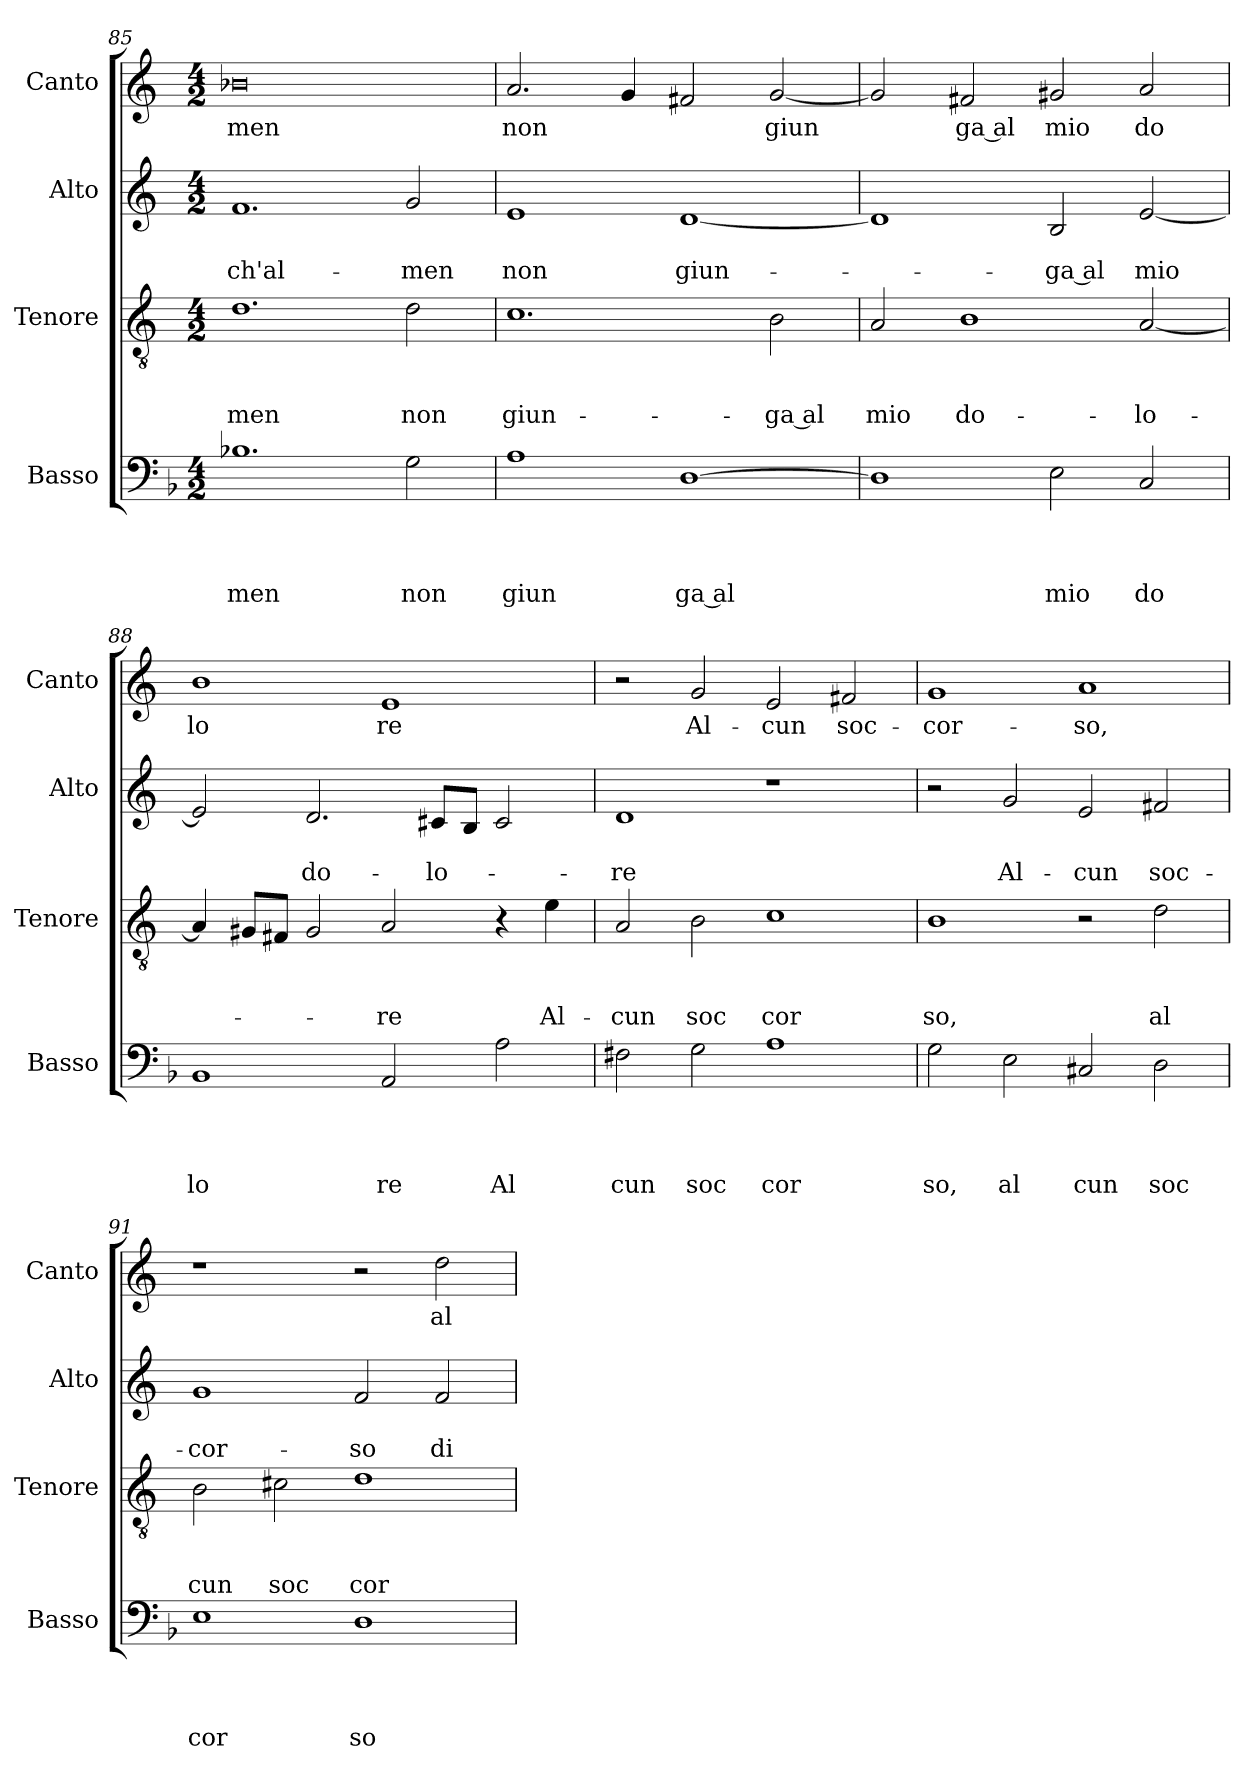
**kern	**text	**text	**text	**text	**kern	**text	**text	**text	**kern	**text	**text	**kern	**text
*part4	*part4	*part4	*part4	*part4	*part3	*part3	*part3	*part3	*part2	*part2	*part2	*part1	*part1
*staff4	*staff4	*staff4	*staff4	*staff4	*staff3	*staff3	*staff3	*staff3	*staff2	*staff2	*staff2	*staff1	*staff1
*I"Basso	*	*	*	*	*I"Tenore	*	*	*	*I"Alto	*	*	*I"Canto	*
*I'Basso	*	*	*	*	*I'Tenore	*	*	*	*I'Alto	*	*	*I'Canto	*
*clefF4	*	*	*	*	*clefGv2	*	*	*	*clefG2	*	*	*clefG2	*
*	*	*	*	*	*ITrd-3c-5	*	*	*	*ITrd-3c-5	*	*	*ITrd-3c-5	*
*k[b-]	*	*	*	*	*k[b-]	*	*	*	*k[b-]	*	*	*k[b-]	*
*F:	*	*	*	*	*F:	*	*	*	*F:	*	*	*F:	*
*M4/2	*	*	*	*	*M4/2	*	*	*	*M4/2	*	*	*M4/2	*
=85	=85	=85	=85	=85	=85	=85	=85	=85	=85	=85	=85	=85	=85
!	!	!	!	!LO:LY:b	!	!	!	!LO:LY:b	!	!	!LO:LY:b	!	!LO:LY:b
1.B-X	.	.	.	men	1.g	.	.	-men	1.b-	.	ch'al-	0ee-X	men
!	!	!	!	!LO:LY:b	!	!	!	!LO:LY:b	!	!	!LO:LY:b	!	!
2G\	.	.	.	non	2g\	.	.	non	2cc/	.	-men	.	.
=86	=86	=86	=86	=86	=86	=86	=86	=86	=86	=86	=86	=86	=86
!	!	!	!	!LO:LY:b	!	!	!	!LO:LY:b	!	!	!LO:LY:b	!	!LO:LY:b
1A	.	.	.	giun	1.f	.	.	giun-	1a	.	non	2.dd/	non
.	.	.	.	.	.	.	.	.	.	.	.	4cc/	.
!	!	!	!	!LO:LY:b	!	!	!	!	!	!	!LO:LY:b	!	!
[>1D	.	.	.	ga al	.	.	.	.	[<1g	.	giun-	2bn/	.
!	!	!	!	!	!	!	!	!LO:LY:b:rj	!	!	!	!	!LO:LY:b
.	.	.	.	.	2e\	.	.	-ga al	.	.	.	[<2cc/	giun
=87	=87	=87	=87	=87	=87	=87	=87	=87	=87	=87	=87	=87	=87
!	!	!	!	!	!	!	!	!LO:LY:b	!	!	!	!	!
1D]	.	.	.	.	2d/	.	.	mio	1g]	.	.	2cc/]	.
!	!	!	!	!	!	!	!	!LO:LY:b	!	!	!	!	!LO:LY:b:rj
.	.	.	.	.	1e	.	.	do-	.	.	.	2bn/	ga al
!	!	!	!	!LO:LY:b	!	!	!	!	!	!	!LO:LY:b:rj	!	!LO:LY:b
2E\	.	.	.	mio	.	.	.	.	2e/	.	-ga al	2cc#X/	mio
!	!	!	!	!LO:LY:b	!	!	!	!LO:LY:b	!	!	!LO:LY:b	!	!LO:LY:b
2C/	.	.	.	do	[<2d/	.	.	-lo-	[<2a/	.	mio	2dd/	do
=88	=88	=88	=88	=88	=88	=88	=88	=88	=88	=88	=88	=88	=88
!	!	!	!	!LO:LY:b	!	!	!	!	!	!	!	!	!LO:LY:b
1BB-	.	.	.	lo	4d/]	.	.	.	2a/]	.	.	1ee	lo
.	.	.	.	.	8c#X/L	.	.	.	.	.	.	.	.
.	.	.	.	.	8Bn/J	.	.	.	.	.	.	.	.
!	!	!	!	!	!	!	!	!	!	!	!LO:LY:b	!	!
.	.	.	.	.	2c#/	.	.	.	2.g/	.	do-	.	.
!	!	!	!	!LO:LY:b	!	!	!	!LO:LY:b	!	!	!	!	!LO:LY:b
2AA/	.	.	.	re	2d/	.	.	-re	.	.	.	1a	re
!	!	!	!	!	!	!	!	!	!	!	!LO:LY:b	!	!
.	.	.	.	.	.	.	.	.	8f#X/L	.	-lo-	.	.
.	.	.	.	.	.	.	.	.	8e/J	.	.	.	.
!	!	!	!	!LO:LY:b	!	!	!	!	!	!	!	!	!
2A\	.	.	.	Al	4r	.	.	.	2f#/	.	.	.	.
!	!	!	!	!	!	!	!	!LO:LY:b	!	!	!	!	!
.	.	.	.	.	4a\	.	.	Al-	.	.	.	.	.
!!LO:LB:g=z
=89	=89	=89	=89	=89	=89	=89	=89	=89	=89	=89	=89	=89	=89
!	!	!	!	!LO:LY:b	!	!	!	!LO:LY:b	!	!	!LO:LY:b	!	!
2F#X\	.	.	.	cun	2d/	.	.	-cun	1g	.	-re	2r	.
!	!	!	!	!LO:LY:b	!	!	!	!LO:LY:b	!	!	!	!	!LO:LY:b
2G\	.	.	.	soc	2e\	.	.	soc	.	.	.	2cc/	Al-
!	!	!	!	!LO:LY:b	!	!	!	!LO:LY:b	!	!	!	!	!LO:LY:b
1A	.	.	.	cor	1f	.	.	cor	1r	.	.	2a/	-cun
!	!	!	!	!	!	!	!	!	!	!	!	!	!LO:LY:b
.	.	.	.	.	.	.	.	.	.	.	.	2bn/	soc-
=90	=90	=90	=90	=90	=90	=90	=90	=90	=90	=90	=90	=90	=90
!	!	!	!	!LO:LY:b	!	!	!	!LO:LY:b	!	!	!	!	!LO:LY:b
2G\	.	.	.	so,	1e	.	.	so,	2r	.	.	1cc	-cor-
!	!	!	!	!LO:LY:b	!	!	!	!	!	!	!LO:LY:b	!	!
2E\	.	.	.	al	.	.	.	.	2cc/	.	Al-	.	.
!	!	!	!	!LO:LY:b	!	!	!	!	!	!	!LO:LY:b	!	!LO:LY:b
2C#X/	.	.	.	cun	2r	.	.	.	2a/	.	-cun	1dd	-so,
!	!	!	!	!LO:LY:b	!	!	!	!LO:LY:b	!	!	!LO:LY:b	!	!
2D\	.	.	.	soc	2g\	.	.	al	2bn/	.	soc-	.	.
=91	=91	=91	=91	=91	=91	=91	=91	=91	=91	=91	=91	=91	=91
!	!	!	!	!LO:LY:b	!	!	!	!LO:LY:b	!	!	!LO:LY:b	!	!
1E	.	.	.	cor	2e\	.	.	cun	1cc	.	-cor-	1r	.
!	!	!	!	!	!	!	!	!LO:LY:b	!	!	!	!	!
.	.	.	.	.	2f#X\	.	.	soc	.	.	.	.	.
!	!	!	!	!LO:LY:b	!	!	!	!LO:LY:b	!	!	!LO:LY:b	!	!
1D	.	.	.	so	1g	.	.	cor	2b-/	.	-so	2r	.
!	!	!	!	!	!	!	!	!	!	!	!LO:LY:b	!	!LO:LY:b
.	.	.	.	.	.	.	.	.	2b-/	.	di	2gg\	al-
=	=	=	=	=	=	=	=	=	=	=	=	=	=
*-	*-	*-	*-	*-	*-	*-	*-	*-	*-	*-	*-	*-	*-
